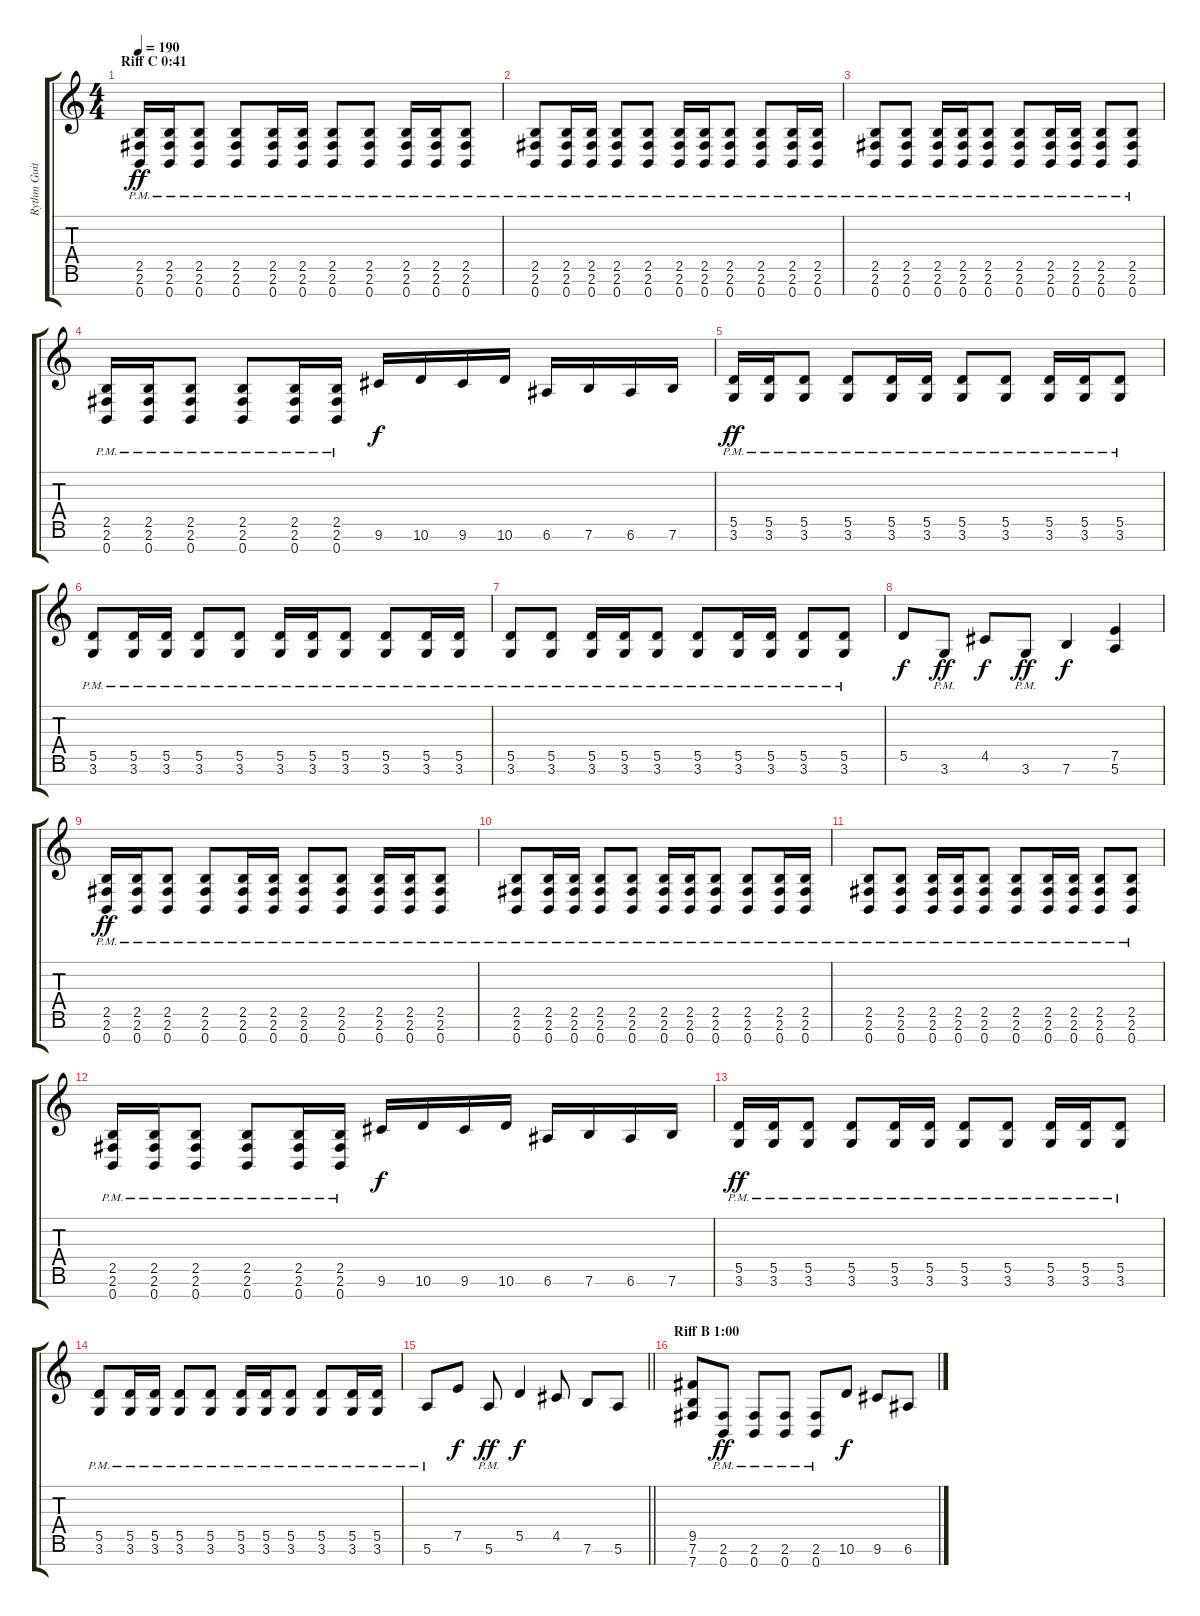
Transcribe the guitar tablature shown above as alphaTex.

\track ("Rythm Guitar" "Rythm Guit") {instrument distortionguitar}
\staff {score tabs}
\tuning (E4 B3 G3 D3 A2 E2 B1) {hide}
\ts (4 4)
\section ("" "Riff C 0:41")
\tempo 190
\clef g2
\ks c
(2.5{pm} 2.6{pm} 0.7{pm}).16{dy ff} (2.5{pm} 2.6{pm} 0.7{pm}).16 (2.5{pm} 2.6{pm} 0.7{pm}).8 (2.5{pm} 2.6{pm} 0.7{pm}).8 (2.5{pm} 2.6{pm} 0.7{pm}).16 (2.5{pm} 2.6{pm} 0.7{pm}).16 (2.5{pm} 2.6{pm} 0.7{pm}).8 (2.5{pm} 2.6{pm} 0.7{pm}).8 (2.5{pm} 2.6{pm} 0.7{pm}).16 (2.5{pm} 2.6{pm} 0.7{pm}).16 (2.5{pm} 2.6{pm} 0.7{pm}).8 |
(2.5{pm} 2.6{pm} 0.7{pm}).8 (2.5{pm} 2.6{pm} 0.7{pm}).16 (2.5{pm} 2.6{pm} 0.7{pm}).16 (2.5{pm} 2.6{pm} 0.7{pm}).8 (2.5{pm} 2.6{pm} 0.7{pm}).8 (2.5{pm} 2.6{pm} 0.7{pm}).16 (2.5{pm} 2.6{pm} 0.7{pm}).16 (2.5{pm} 2.6{pm} 0.7{pm}).8 (2.5{pm} 2.6{pm} 0.7{pm}).8 (2.5{pm} 2.6{pm} 0.7{pm}).16 (2.5{pm} 2.6{pm} 0.7{pm}).16 |
(2.5{pm} 2.6{pm} 0.7{pm}).8 (2.5{pm} 2.6{pm} 0.7{pm}).8 (2.5{pm} 2.6{pm} 0.7{pm}).16 (2.5{pm} 2.6{pm} 0.7{pm}).16 (2.5{pm} 2.6{pm} 0.7{pm}).8 (2.5{pm} 2.6{pm} 0.7{pm}).8 (2.5{pm} 2.6{pm} 0.7{pm}).16 (2.5{pm} 2.6{pm} 0.7{pm}).16 (2.5{pm} 2.6{pm} 0.7{pm}).8 (2.5{pm} 2.6{pm} 0.7{pm}).8 |
(2.5{pm} 2.6{pm} 0.7{pm}).16 (2.5{pm} 2.6{pm} 0.7{pm}).16 (2.5{pm} 2.6{pm} 0.7{pm}).8 (2.5{pm} 2.6{pm} 0.7{pm}).8 (2.5{pm} 2.6{pm} 0.7{pm}).16 (2.5{pm} 2.6{pm} 0.7{pm}).16 9.6.16{dy f} 10.6.16 9.6.16 10.6.16 6.6.16 7.6.16 6.6.16 7.6.16 |
(5.5{pm} 3.6{pm}).16{dy ff} (5.5{pm} 3.6{pm}).16 (5.5{pm} 3.6{pm}).8 (5.5{pm} 3.6{pm}).8 (5.5{pm} 3.6{pm}).16 (5.5{pm} 3.6{pm}).16 (5.5{pm} 3.6{pm}).8 (5.5{pm} 3.6{pm}).8 (5.5{pm} 3.6{pm}).16 (5.5{pm} 3.6{pm}).16 (5.5{pm} 3.6{pm}).8 |
(5.5{pm} 3.6{pm}).8 (5.5{pm} 3.6{pm}).16 (5.5{pm} 3.6{pm}).16 (5.5{pm} 3.6{pm}).8 (5.5{pm} 3.6{pm}).8 (5.5{pm} 3.6{pm}).16 (5.5{pm} 3.6{pm}).16 (5.5{pm} 3.6{pm}).8 (5.5{pm} 3.6{pm}).8 (5.5{pm} 3.6{pm}).16 (5.5{pm} 3.6{pm}).16 |
(5.5{pm} 3.6{pm}).8 (5.5{pm} 3.6{pm}).8 (5.5{pm} 3.6{pm}).16 (5.5{pm} 3.6{pm}).16 (5.5{pm} 3.6{pm}).8 (5.5{pm} 3.6{pm}).8 (5.5{pm} 3.6{pm}).16 (5.5{pm} 3.6{pm}).16 (5.5{pm} 3.6{pm}).8 (5.5{pm} 3.6{pm}).8 |
5.5.8{dy f} 3.6{pm}.8{dy ff} 4.5.8{dy f} 3.6{pm}.8{dy ff} 7.6.4{dy f} (7.5 5.6).4 |
(2.5{pm} 2.6{pm} 0.7{pm}).16{dy ff} (2.5{pm} 2.6{pm} 0.7{pm}).16 (2.5{pm} 2.6{pm} 0.7{pm}).8 (2.5{pm} 2.6{pm} 0.7{pm}).8 (2.5{pm} 2.6{pm} 0.7{pm}).16 (2.5{pm} 2.6{pm} 0.7{pm}).16 (2.5{pm} 2.6{pm} 0.7{pm}).8 (2.5{pm} 2.6{pm} 0.7{pm}).8 (2.5{pm} 2.6{pm} 0.7{pm}).16 (2.5{pm} 2.6{pm} 0.7{pm}).16 (2.5{pm} 2.6{pm} 0.7{pm}).8 |
(2.5{pm} 2.6{pm} 0.7{pm}).8 (2.5{pm} 2.6{pm} 0.7{pm}).16 (2.5{pm} 2.6{pm} 0.7{pm}).16 (2.5{pm} 2.6{pm} 0.7{pm}).8 (2.5{pm} 2.6{pm} 0.7{pm}).8 (2.5{pm} 2.6{pm} 0.7{pm}).16 (2.5{pm} 2.6{pm} 0.7{pm}).16 (2.5{pm} 2.6{pm} 0.7{pm}).8 (2.5{pm} 2.6{pm} 0.7{pm}).8 (2.5{pm} 2.6{pm} 0.7{pm}).16 (2.5{pm} 2.6{pm} 0.7{pm}).16 |
(2.5{pm} 2.6{pm} 0.7{pm}).8 (2.5{pm} 2.6{pm} 0.7{pm}).8 (2.5{pm} 2.6{pm} 0.7{pm}).16 (2.5{pm} 2.6{pm} 0.7{pm}).16 (2.5{pm} 2.6{pm} 0.7{pm}).8 (2.5{pm} 2.6{pm} 0.7{pm}).8 (2.5{pm} 2.6{pm} 0.7{pm}).16 (2.5{pm} 2.6{pm} 0.7{pm}).16 (2.5{pm} 2.6{pm} 0.7{pm}).8 (2.5{pm} 2.6{pm} 0.7{pm}).8 |
(2.5{pm} 2.6{pm} 0.7{pm}).16 (2.5{pm} 2.6{pm} 0.7{pm}).16 (2.5{pm} 2.6{pm} 0.7{pm}).8 (2.5{pm} 2.6{pm} 0.7{pm}).8 (2.5{pm} 2.6{pm} 0.7{pm}).16 (2.5{pm} 2.6{pm} 0.7{pm}).16 9.6.16{dy f} 10.6.16 9.6.16 10.6.16 6.6.16 7.6.16 6.6.16 7.6.16 |
(5.5{pm} 3.6{pm}).16{dy ff} (5.5{pm} 3.6{pm}).16 (5.5{pm} 3.6{pm}).8 (5.5{pm} 3.6{pm}).8 (5.5{pm} 3.6{pm}).16 (5.5{pm} 3.6{pm}).16 (5.5{pm} 3.6{pm}).8 (5.5{pm} 3.6{pm}).8 (5.5{pm} 3.6{pm}).16 (5.5{pm} 3.6{pm}).16 (5.5{pm} 3.6{pm}).8 |
(5.5{pm} 3.6{pm}).8 (5.5{pm} 3.6{pm}).16 (5.5{pm} 3.6{pm}).16 (5.5{pm} 3.6{pm}).8 (5.5{pm} 3.6{pm}).8 (5.5{pm} 3.6{pm}).16 (5.5{pm} 3.6{pm}).16 (5.5{pm} 3.6{pm}).8 (5.5{pm} 3.6{pm}).8 (5.5{pm} 3.6{pm}).16 (5.5{pm} 3.6{pm}).16 |
\barLineRight lightlight
5.6{pm}.8 7.5.8{dy f} 5.6{pm}.8{dy ff} 5.5.4{dy f} 4.5.8 7.6.8 5.6.8 |
\section ("" "Riff B 1:00")
(9.5 7.6 7.7).8 (2.6{pm} 0.7{pm}).8{dy ff} (2.6{pm} 0.7{pm}).8 (2.6{pm} 0.7{pm}).8 (2.6{pm} 0.7{pm}).8 10.6.8{dy f} 9.6.8 6.6.8
